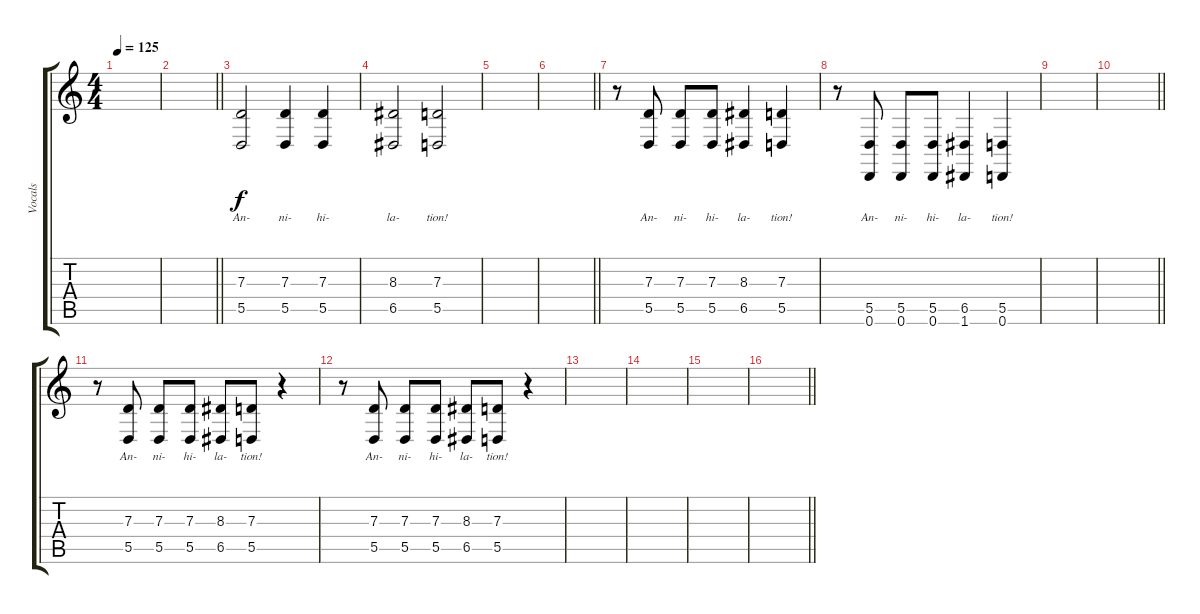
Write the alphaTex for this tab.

\track ("Vocals" "Vocals") {instrument oboe}
\staff {score tabs}
\tuning (E4 B3 G3 D3 A2 D2) {hide}
\ts (4 4)
\tempo 125
\clef g2
\ks c
|
\barLineRight lightlight
|
\section ("" "")
(7.3 5.5).2{lyrics (0 "An-") lyrics (1 "") lyrics (2 "") lyrics (3 "") lyrics (4 "")} (7.3 5.5).4{lyrics (0 "ni-") lyrics (1 "") lyrics (2 "") lyrics (3 "") lyrics (4 "")} (7.3 5.5).4{lyrics (0 "hi-") lyrics (1 "") lyrics (2 "") lyrics (3 "") lyrics (4 "")} |
(8.3 6.5).2{lyrics (0 "la-") lyrics (1 "") lyrics (2 "") lyrics (3 "") lyrics (4 "")} (7.3 5.5).2{lyrics (0 "tion!") lyrics (1 "") lyrics (2 "") lyrics (3 "") lyrics (4 "")} |
|
\barLineRight lightlight
|
r.8 (7.3 5.5).8{lyrics (0 "An-") lyrics (1 "") lyrics (2 "") lyrics (3 "") lyrics (4 "")} (7.3 5.5).8{lyrics (0 "ni-") lyrics (1 "") lyrics (2 "") lyrics (3 "") lyrics (4 "")} (7.3 5.5).8{lyrics (0 "hi-") lyrics (1 "") lyrics (2 "") lyrics (3 "") lyrics (4 "")} (8.3 6.5).4{lyrics (0 "la-") lyrics (1 "") lyrics (2 "") lyrics (3 "") lyrics (4 "")} (7.3 5.5).4{lyrics (0 "tion!") lyrics (1 "") lyrics (2 "") lyrics (3 "") lyrics (4 "")} |
r.8 (5.5 0.6).8{lyrics (0 "An-") lyrics (1 "") lyrics (2 "") lyrics (3 "") lyrics (4 "")} (5.5 0.6).8{lyrics (0 "ni-") lyrics (1 "") lyrics (2 "") lyrics (3 "") lyrics (4 "")} (5.5 0.6).8{lyrics (0 "hi-") lyrics (1 "") lyrics (2 "") lyrics (3 "") lyrics (4 "")} (6.5 1.6).4{lyrics (0 "la-") lyrics (1 "") lyrics (2 "") lyrics (3 "") lyrics (4 "")} (5.5 0.6).4{lyrics (0 "tion!") lyrics (1 "") lyrics (2 "") lyrics (3 "") lyrics (4 "")} |
|
\barLineRight lightlight
|
r.8 (7.3 5.5).8{lyrics (0 "An-") lyrics (1 "") lyrics (2 "") lyrics (3 "") lyrics (4 "")} (7.3 5.5).8{lyrics (0 "ni-") lyrics (1 "") lyrics (2 "") lyrics (3 "") lyrics (4 "")} (7.3 5.5).8{lyrics (0 "hi-") lyrics (1 "") lyrics (2 "") lyrics (3 "") lyrics (4 "")} (8.3 6.5).8{lyrics (0 "la-") lyrics (1 "") lyrics (2 "") lyrics (3 "") lyrics (4 "")} (7.3 5.5).8{lyrics (0 "tion!") lyrics (1 "") lyrics (2 "") lyrics (3 "") lyrics (4 "")} r.4 |
r.8 (7.3 5.5).8{lyrics (0 "An-") lyrics (1 "") lyrics (2 "") lyrics (3 "") lyrics (4 "")} (7.3 5.5).8{lyrics (0 "ni-") lyrics (1 "") lyrics (2 "") lyrics (3 "") lyrics (4 "")} (7.3 5.5).8{lyrics (0 "hi-") lyrics (1 "") lyrics (2 "") lyrics (3 "") lyrics (4 "")} (8.3 6.5).8{lyrics (0 "la-") lyrics (1 "") lyrics (2 "") lyrics (3 "") lyrics (4 "")} (7.3 5.5).8{lyrics (0 "tion!") lyrics (1 "") lyrics (2 "") lyrics (3 "") lyrics (4 "")} r.4 |
|
|
|
\barLineRight lightlight
